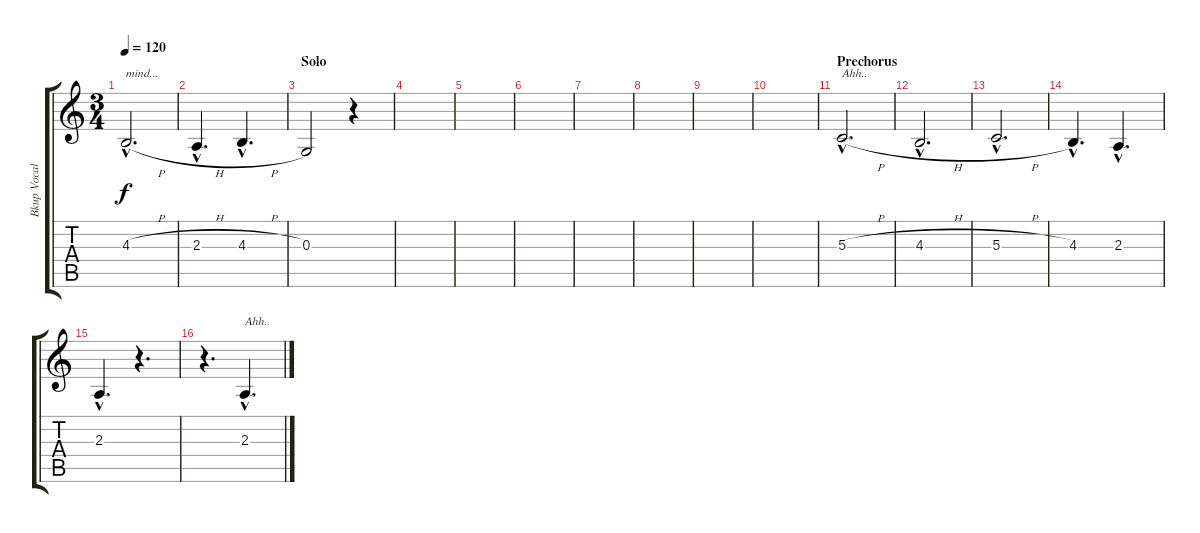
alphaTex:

\track ("Bkup Vocals" "Bkup Vocal") {instrument clarinet}
\staff {score tabs}
\tuning (E4 B3 G3 D3 A2 E2) {hide}
\ts (3 4)
\tempo 120
\clef g2
\ks c
4.3{h hac}.2{d txt "mind..." dy f} |
2.3{h hac}.4{d} 4.3{h hac}.4{d} |
\section ("" "Solo")
0.3.2 r.4 |
|
|
|
|
|
|
|
\section ("" "Prechorus")
5.3{h hac}.2{d txt "Ahh.." instrument choiraahs} |
4.3{h hac}.2{d} |
5.3{h hac}.2{d} |
4.3{hac}.4{d} 2.3{hac}.4{d} |
2.3{hac}.4{d} r.4{d} |
r.4{d} 2.3{h hac}.4{d txt "Ahh.."}
